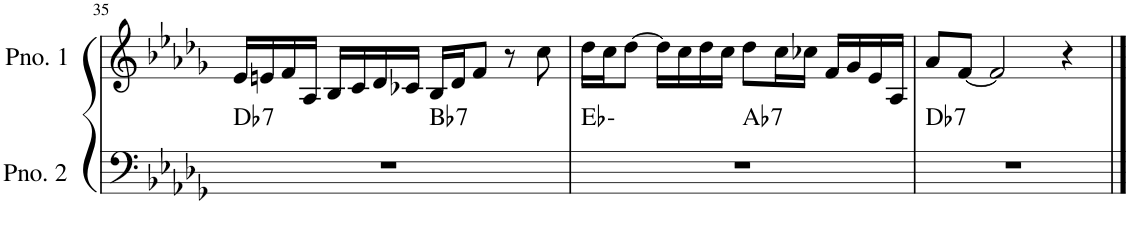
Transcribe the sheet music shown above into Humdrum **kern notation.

**kern	**harte	**kern
*part2	*part2	*part1
*staff2	*	*staff1
*I"ピアノ 2	*	*I"ピアノ 1
!!LO:PB:g=z
*clefF4	*	*clefG2
*k[b-e-a-d-g-]	*	*k[b-e-a-d-g-]
*M4/4	*	*M4/4
=35	=35	=35
!	!LO:H:kt=7	!
*^	*	*
1r	2ryy	Db:7	16e-/LL
.	.	.	16en/
.	.	.	16f/
.	.	.	16A-/JJ
.	.	.	16B-/LL
.	.	.	16c/
.	.	.	16d-/
.	.	.	16c-X/JJ
!	!	!LO:H:kt=7	!
.	2ryy	Bb:7	16B-/LL
.	.	.	16d-/J
.	.	.	8f/J
.	.	.	8r
.	.	.	8cc\
=36	=36	=36	=36
1r	2ryy	Eb:min	16dd-\LL
.	.	.	16cc\J
.	.	.	[8dd-\J
.	.	.	16dd-\LL]
.	.	.	16cc\
.	.	.	16dd-\
.	.	.	16cc\JJ
!	!	!LO:H:kt=7	!
.	2ryy	Ab:7	8dd-\L
.	.	.	16cc\L
.	.	.	16cc-X\JJ
.	.	.	16f/LL
.	.	.	16g-/
.	.	.	16e-/
.	.	.	16A-/JJ
=37	=37	=37	=37
!	!	!LO:H:kt=7	!
*v	*v	*	*
1r	Db:7	8a-/L
.	.	[8f/J
.	.	2f/]
.	.	4r
==	==	==
*-	*-	*-
